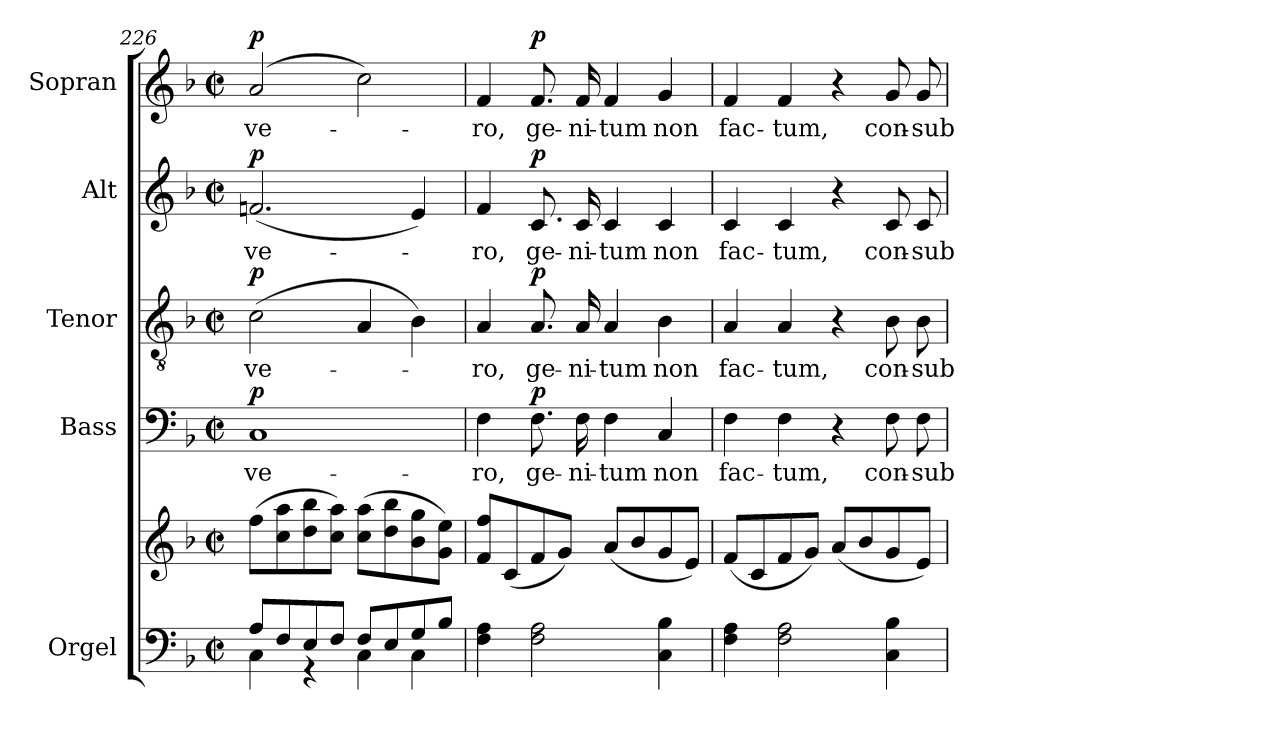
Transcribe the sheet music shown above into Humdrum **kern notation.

**kern	**kern	**kern	**text	**dynam	**kern	**text	**dynam	**kern	**text	**dynam	**kern	**text	**dynam
*part5	*part5	*part4	*part4	*part4	*part3	*part3	*part3	*part2	*part2	*part2	*part1	*part1	*part1
*staff6	*staff5	*staff4	*staff4	*staff4	*staff3	*staff3	*staff3	*staff2	*staff2	*staff2	*staff1	*staff1	*staff1
*I"Orgel	*	*I"Bass	*	*	*I"Tenor	*	*	*I"Alt	*	*	*I"Sopran	*	*
*I'Org.	*	*I'B.	*	*	*I'T.	*	*	*I'A.	*	*	*I'S.	*	*
*clefF4	*clefG2	*clefF4	*	*	*clefGv2	*	*	*clefG2	*	*	*clefG2	*	*
*k[b-]	*k[b-]	*k[b-]	*	*	*k[b-]	*	*	*k[b-]	*	*	*k[b-]	*	*
*F:	*F:	*F:	*	*	*F:	*	*	*F:	*	*	*F:	*	*
*M2/2	*M2/2	*M2/2	*	*	*M2/2	*	*	*M2/2	*	*	*M2/2	*	*
*met(c|)	*met(c|)	*met(c|)	*	*	*met(c|)	*	*	*met(c|)	*	*	*met(c|)	*	*
=226	=226	=226	=226	=226	=226	=226	=226	=226	=226	=226	=226	=226	=226
*^	*	*	*	*	*	*	*	*	*	*	*	*	*
!	!	!	!	!LO:LY:b	!LO:DY:a	!	!LO:LY:b	!LO:DY:a	!	!LO:LY:b	!LO:DY:a	!	!LO:LY:b	!LO:DY:a
8A/L	4C\	(>8ff\L	1C	ve-	p	(>2c\	ve-	p	(<2.fn/	ve-	p	(2a/	ve-	p
8F/	.	8cc\ 8aa\	.	.	.	.	.	.	.	.	.	.	.	.
8E/	4rFF	8dd\ 8bb-\	.	.	.	.	.	.	.	.	.	.	.	.
8F/J	.	8cc\ 8aa\J)	.	.	.	.	.	.	.	.	.	.	.	.
8F/L	4C\	(>8cc\ 8aa\L	.	.	.	4A/	.	.	.	.	.	2cc\)	.	.
8E/	.	8dd\ 8bb-\	.	.	.	.	.	.	.	.	.	.	.	.
8G/	4C\	8b-\ 8gg\	.	.	.	4B-\)	.	.	4e/)	.	.	.	.	.
8B-/J	.	8g\ 8ee\J)	.	.	.	.	.	.	.	.	.	.	.	.
*v	*v	*	*	*	*	*	*	*	*	*	*	*	*	*
!!LO:PB:g=z
=227	=227	=227	=227	=227	=227	=227	=227	=227	=227	=227	=227	=227	=227
!	!	!	!LO:LY:b	!	!	!LO:LY:b	!	!	!LO:LY:b	!	!	!LO:LY:b	!
4F\ 4A\	8f/ 8ff/L	4F\	-ro,	.	4A/	-ro,	.	4f/	-ro,	.	4f/	-ro,	.
.	(<8c/	.	.	.	.	.	.	.	.	.	.	.	.
!	!	!	!LO:LY:b	!LO:DY:a	!	!LO:LY:b	!LO:DY:a	!	!LO:LY:b	!LO:DY:a	!	!LO:LY:b	!LO:DY:a
2F\ 2A\	8f/	8.F\	ge-	p	8.A/	ge-	p	8.c/	ge-	p	8.f/	ge-	p
.	8g/J)	.	.	.	.	.	.	.	.	.	.	.	.
!	!	!	!LO:LY:b	!	!	!LO:LY:b	!	!	!LO:LY:b	!	!	!LO:LY:b	!
.	.	16F\	-ni-	.	16A/	-ni-	.	16c/	-ni-	.	16f/	-ni-	.
!	!	!	!LO:LY:b	!	!	!LO:LY:b	!	!	!LO:LY:b	!	!	!LO:LY:b	!
.	(<8a/L	4F\	-tum	.	4A/	-tum	.	4c/	-tum	.	4f/	-tum	.
.	8b-/	.	.	.	.	.	.	.	.	.	.	.	.
!	!	!	!LO:LY:b	!	!	!LO:LY:b	!	!	!LO:LY:b	!	!	!LO:LY:b	!
4C\ 4B-\	8g/	4C/	non	.	4B-\	non	.	4c/	non	.	4g/	non	.
.	8e/J)	.	.	.	.	.	.	.	.	.	.	.	.
=228	=228	=228	=228	=228	=228	=228	=228	=228	=228	=228	=228	=228	=228
!	!	!	!LO:LY:b	!	!	!LO:LY:b	!	!	!LO:LY:b	!	!	!LO:LY:b	!
4F\ 4A\	(<8f/L	4F\	fac-	.	4A/	fac-	.	4c/	fac-	.	4f/	fac-	.
.	8c/	.	.	.	.	.	.	.	.	.	.	.	.
!	!	!	!LO:LY:b	!	!	!LO:LY:b	!	!	!LO:LY:b	!	!	!LO:LY:b	!
2F\ 2A\	8f/	4F\	-tum,	.	4A/	-tum,	.	4c/	-tum,	.	4f/	-tum,	.
.	8g/J)	.	.	.	.	.	.	.	.	.	.	.	.
.	(<8a/L	4r	.	.	4r	.	.	4r	.	.	4r	.	.
.	8b-/	.	.	.	.	.	.	.	.	.	.	.	.
!	!	!	!LO:LY:b	!	!	!LO:LY:b	!	!	!LO:LY:b	!	!	!LO:LY:b	!
4C\ 4B-\	8g/	8F\	con-	.	8B-\	con-	.	8c/	con-	.	8g/	con-	.
!	!	!	!LO:LY:b	!	!	!LO:LY:b	!	!	!LO:LY:b	!	!	!LO:LY:b	!
.	8e/J)	8F\	-sub-	.	8B-\	-sub-	.	8c/	-sub-	.	8g/	-sub-	.
=	=	=	=	=	=	=	=	=	=	=	=	=	=
*-	*-	*-	*-	*-	*-	*-	*-	*-	*-	*-	*-	*-	*-
